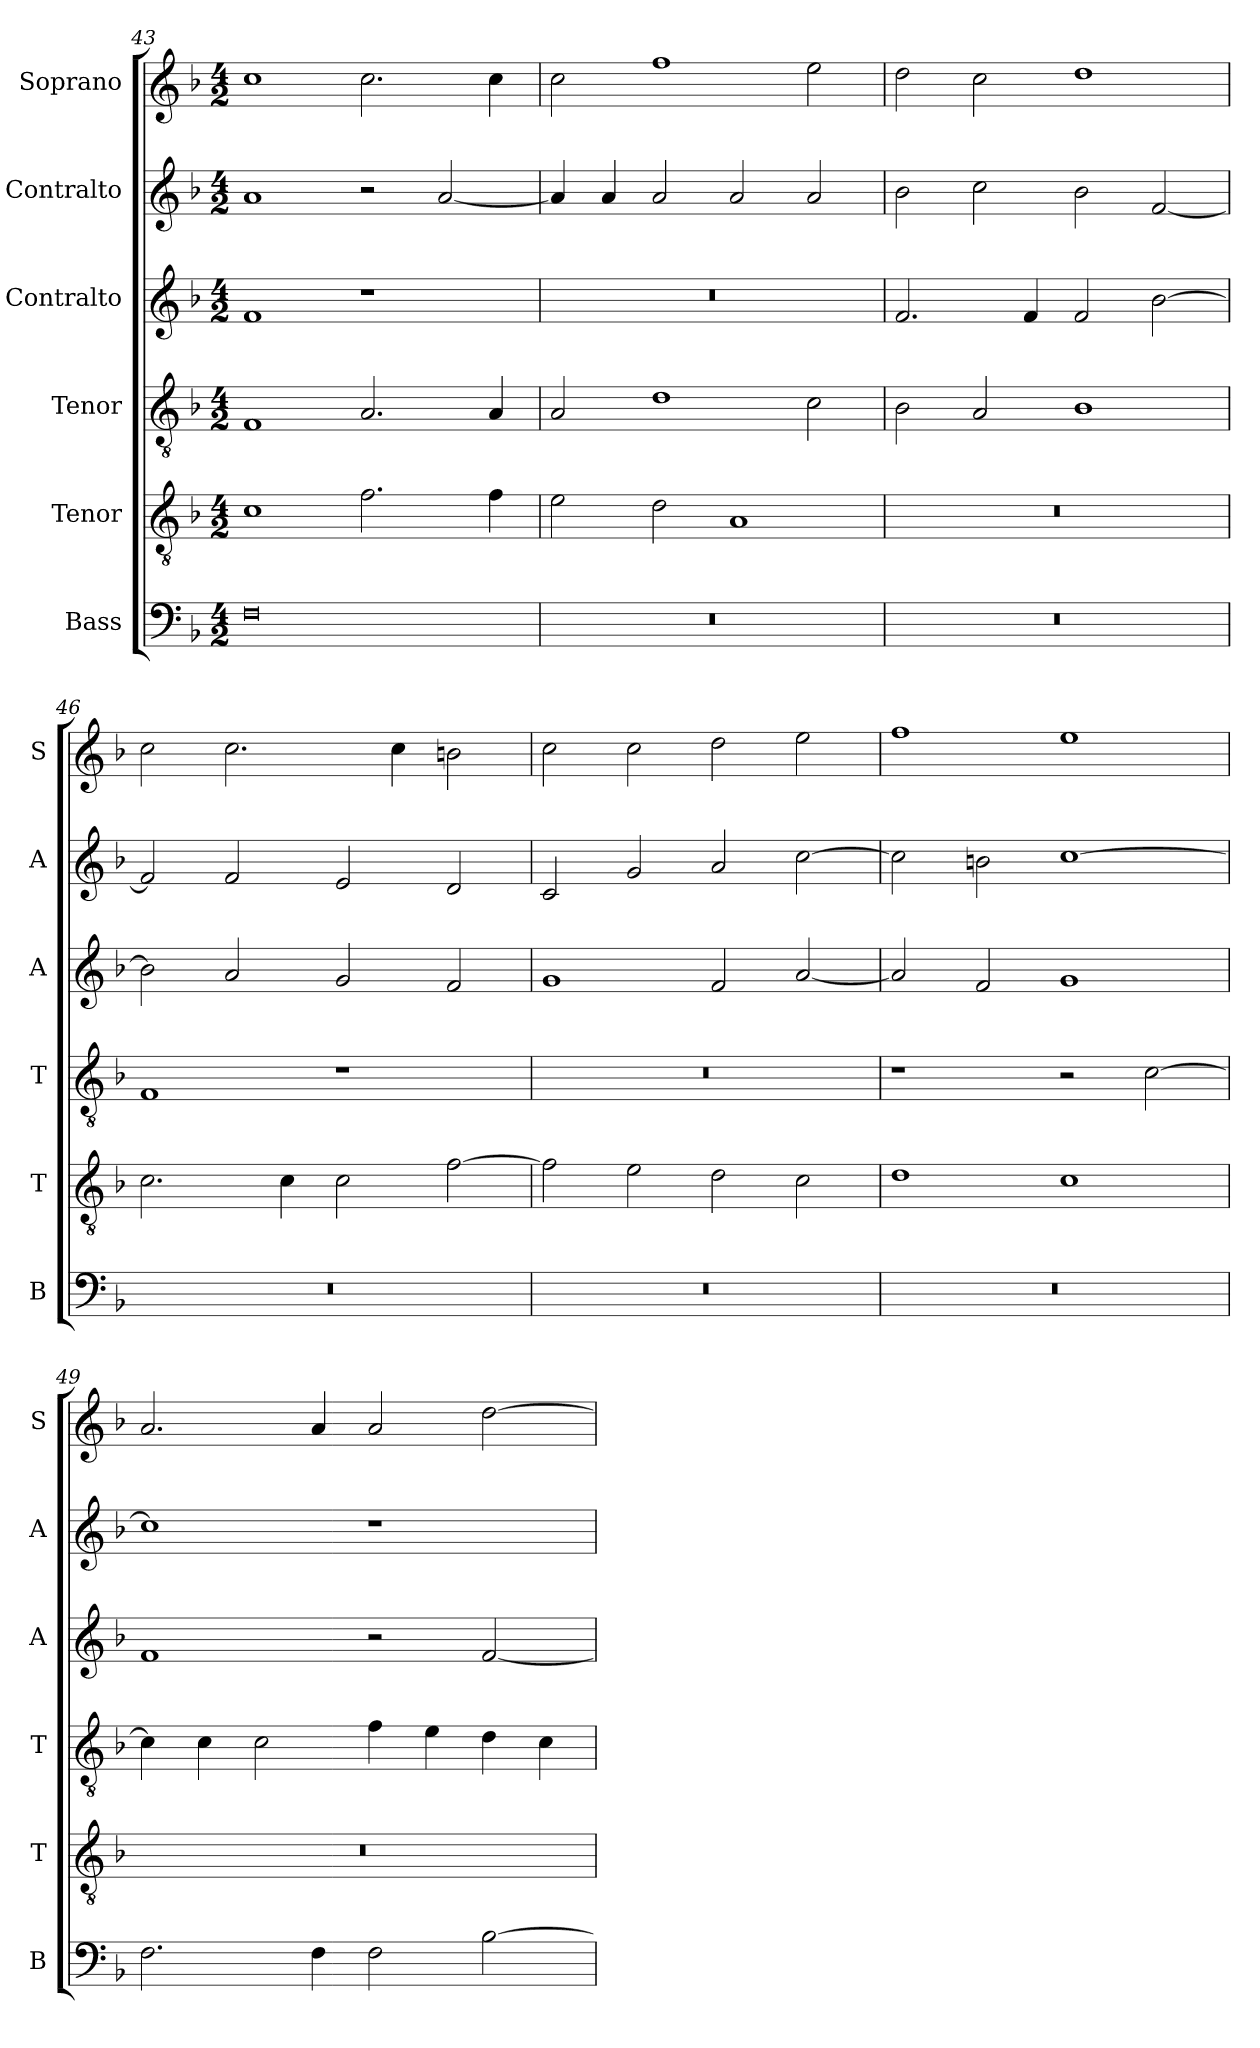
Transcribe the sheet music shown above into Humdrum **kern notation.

**kern	**kern	**kern	**kern	**kern	**kern
*part6	*part5	*part4	*part3	*part2	*part1
*staff6	*staff5	*staff4	*staff3	*staff2	*staff1
*I"Bass	*I"Tenor	*I"Tenor	*I"Contralto	*I"Contralto	*I"Soprano
*I'B	*I'T	*I'T	*I'A	*I'A	*I'S
*clefF4	*clefGv2	*clefGv2	*clefG2	*clefG2	*clefG2
*k[b-]	*k[b-]	*k[b-]	*k[b-]	*k[b-]	*k[b-]
*F:ion	*F:ion	*F:ion	*F:ion	*F:ion	*F:ion
*M4/2	*M4/2	*M4/2	*M4/2	*M4/2	*M4/2
=43	=43	=43	=43	=43	=43
0F	1c	1F	1f	1a	1cc
.	2.f	2.A	1r	2r	2.cc
.	.	.	.	[2a	.
.	4f	4A	.	.	4cc
=44	=44	=44	=44	=44	=44
0r	2e	2A	0r	4a]	2cc
.	.	.	.	4a	.
.	2d	1d	.	2a	1ff
.	1A	.	.	2a	.
.	.	2c	.	2a	2ee
=45	=45	=45	=45	=45	=45
0r	0r	2B-	2.f	2b-	2dd
.	.	2A	.	2cc	2cc
.	.	.	4f	.	.
.	.	1B-	2f	2b-	1dd
.	.	.	[2b-	[2f	.
=46	=46	=46	=46	=46	=46
0r	2.c	1F	2b-]	2f]	2cc
.	.	.	2a	2f	2.cc
.	4c	.	.	.	.
.	2c	1r	2g	2e	.
.	.	.	.	.	4cc
.	[2f	.	2f	2d	2bn
=47	=47	=47	=47	=47	=47
0r	2f]	0r	1g	2c	2cc
.	2e	.	.	2g	2cc
.	2d	.	2f	2a	2dd
.	2c	.	[2a	[2cc	2ee
=48	=48	=48	=48	=48	=48
0r	1d	1r	2a]	2cc]	1ff
.	.	.	2f	2bn	.
.	1c	2r	1g	[1cc	1ee
.	.	[2c	.	.	.
=49	=49	=49	=49	=49	=49
2.F	0r	4c]	1f	1cc]	2.a
.	.	4c	.	.	.
.	.	2c	.	.	.
4F	.	.	.	.	4a
2F	.	4f	2r	1r	2a
.	.	4e	.	.	.
[2B-	.	4d	[2f	.	[2dd
.	.	4c	.	.	.
=	=	=	=	=	=
*-	*-	*-	*-	*-	*-
